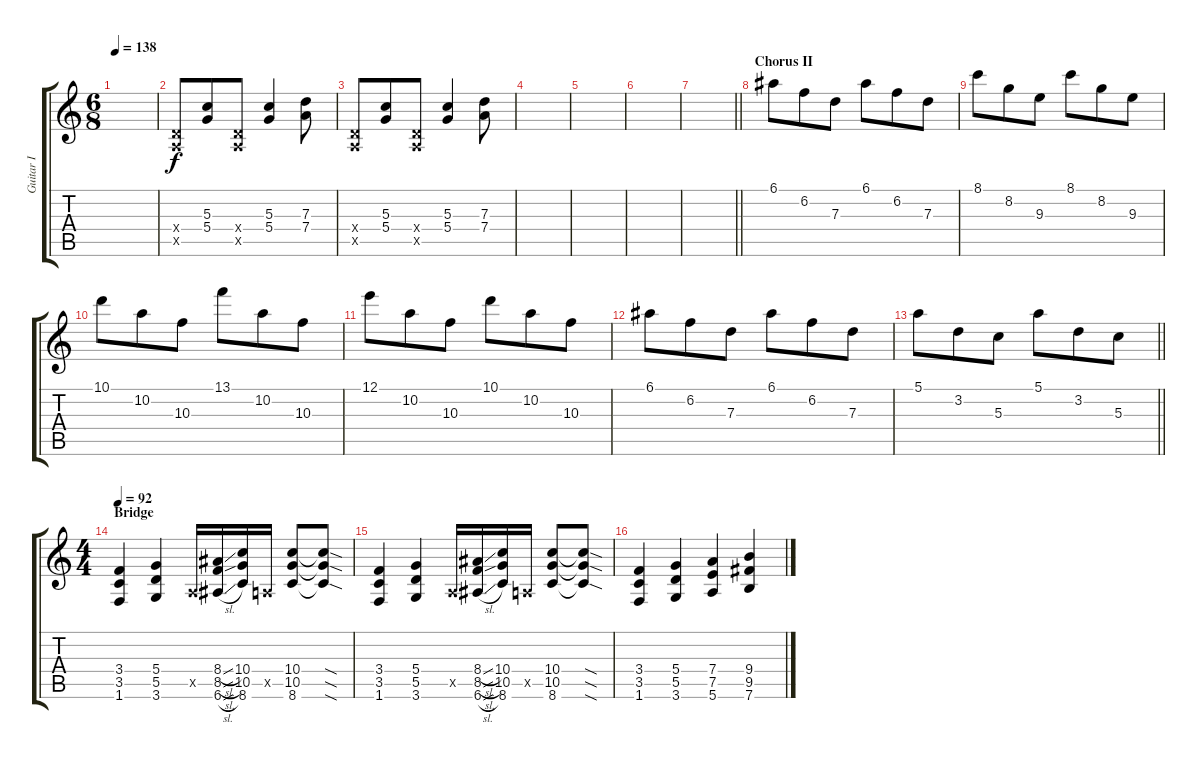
\track ("Guitar I" "Guitar I") {instrument distortionguitar}
\staff {score tabs}
\tuning (E4 B3 G3 D3 A2 E2) {hide}
\ts (6 8)
\tempo 138
\clef g2
\ks c
|
(0.4{x} 0.5{x}).8 (5.3 5.4).8 (0.4{x} 0.5{x}).8 (5.3 5.4).4 (7.3 7.4).8 |
(0.4{x} 0.5{x}).8 (5.3 5.4).8 (0.4{x} 0.5{x}).8 (5.3 5.4).4 (7.3 7.4).8 |
|
|
|
\barLineRight lightlight
|
\section ("" "Chorus II")
6.1.8 6.2.8 7.3.8 6.1.8 6.2.8 7.3.8 |
8.1.8 8.2.8 9.3.8 8.1.8 8.2.8 9.3.8 |
10.1.8 10.2.8 10.3.8 13.1.8 10.2.8 10.3.8 |
12.1.8 10.2.8 10.3.8 10.1.8 10.2.8 10.3.8 |
6.1.8 6.2.8 7.3.8 6.1.8 6.2.8 7.3.8 |
\barLineRight lightlight
5.1.8 3.2.8 5.3.8 5.1.8 3.2.8 5.3.8 |
\ts (4 4)
\section ("" "Bridge")
\tempo 92
(3.4 3.5 1.6).4 (5.4 5.5 3.6).4 0.5{x}.16 (8.4{sl} 8.5{sl} 6.6{sl}).16 (10.4 10.5 8.6).16 0.5{x}.16 (10.4 10.5 8.6).8 (10.4{sod t} 10.5{sod t} 8.6{sod t}).8 |
(3.4 3.5 1.6).4 (5.4 5.5 3.6).4 0.5{x}.16 (8.4{sl} 8.5{sl} 6.6{sl}).16 (10.4 10.5 8.6).16 0.5{x}.16 (10.4 10.5 8.6).8 (10.4{sod t} 10.5{sod t} 8.6{sod t}).8 |
(3.4 3.5 1.6).4 (5.4 5.5 3.6).4 (7.4 7.5 5.6).4 (9.4 9.5 7.6).4
